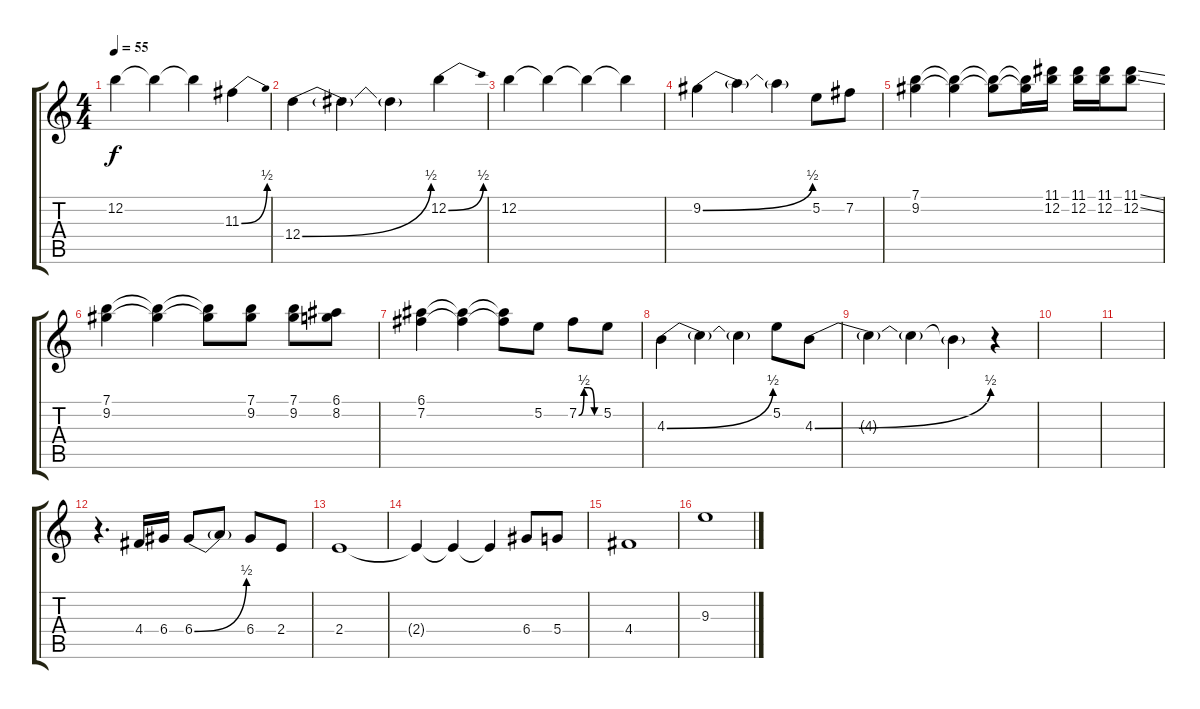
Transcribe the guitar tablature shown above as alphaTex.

\track "" {instrument electricguitarjazz}
\staff {score tabs}
\tuning (E4 B3 G3 D3 A2 E2) {hide}
\ts (4 4)
\tempo 55
\clef g2
\ks c
12.2.4{dy f} 12.2{t}.4 12.2{t}.4 11.3{be (bend 0 0 60 2)}.4 |
12.4{be (bend 0 0 60 2)}.4 12.4{t}.4 12.4{t}.4 12.2{be (bend 0 0 60 2)}.4 |
12.2.4 12.2{t}.4 12.2{t}.4 12.2{t}.4 |
9.2{be (bend 0 0 60 2)}.4 9.2{t}.4 9.2{t}.4 5.2.8 7.2.8 |
(7.1 9.2).4 (7.1{t} 9.2{t}).4 (7.1{t} 9.2{t}).8 (7.1{t} 9.2{t}).16 (11.1 12.2).16 (11.1 12.2).16 (11.1 12.2).16 (11.1{ss} 12.2{ss}).8 |
(7.1 9.2).4 (7.1{t} 9.2{t}).4 (7.1{t} 9.2{t}).8 (7.1 9.2).8 (7.1 9.2).8 (6.1 8.2).8 |
(6.1 7.2).4 (6.1{t} 7.2{t}).4 (6.1{t} 7.2{t}).8 5.2.8 7.2{be (custom 0 0 15 2 30 2 45 0 60 0)}.8 5.2.8 |
4.3{be (bend 0 0 60 2)}.4 4.3{t}.4 4.3{t}.4 5.2.8 4.3{be (bend 0 0 60 2)}.8 |
4.3{t}.4 4.3{t}.4 4.3{t}.4 r.4 |
|
|
r.4{d} 4.4.16 6.4.16 6.4{be (bend 0 0 60 2)}.8 6.4{t}.8 6.4.8 2.4.8 |
2.4.1 |
2.4{t}.4 2.4{t}.4 2.4{t}.4 6.4.8 5.4.8 |
4.4.1 |
9.3.1
